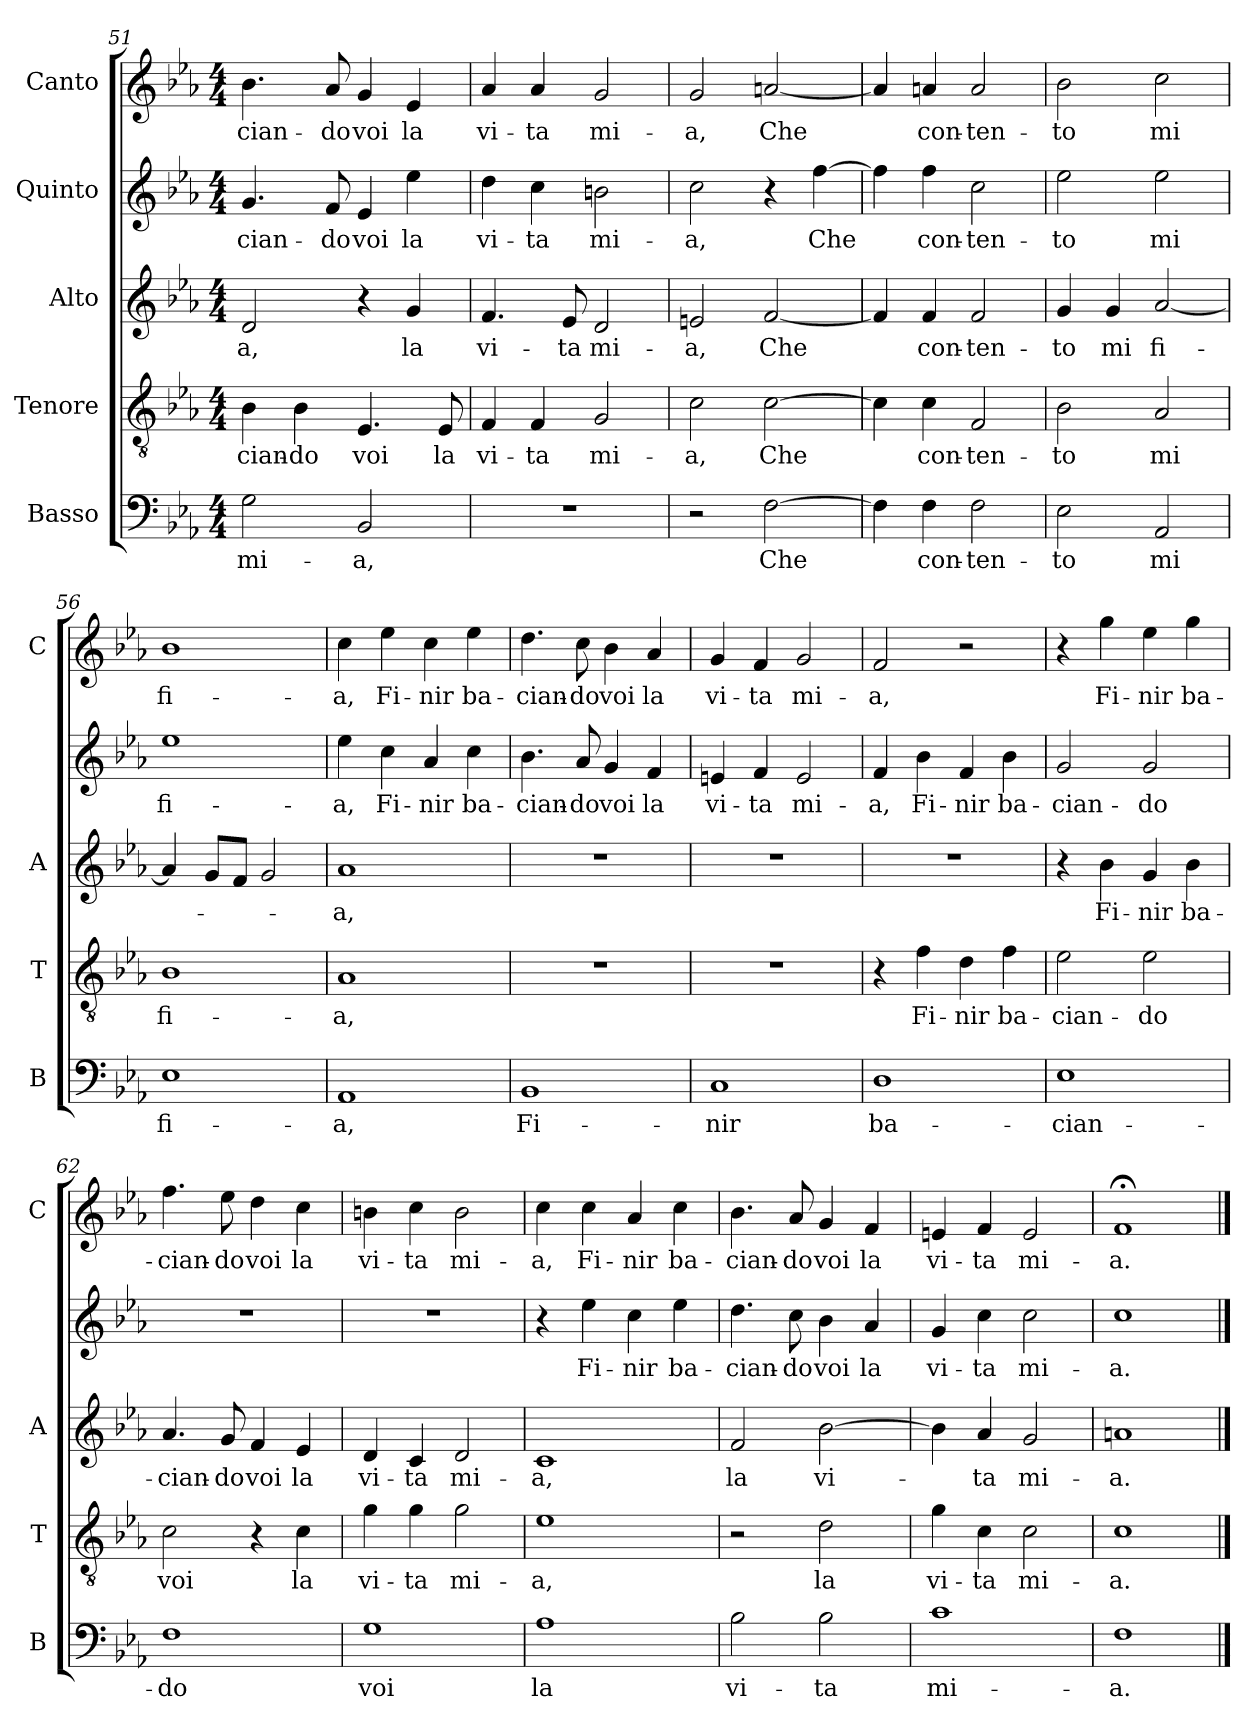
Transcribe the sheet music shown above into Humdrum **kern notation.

**kern	**text	**kern	**text	**kern	**text	**kern	**text	**kern	**text
*part5	*part5	*part4	*part4	*part3	*part3	*part2	*part2	*part1	*part1
*staff5	*staff5	*staff4	*staff4	*staff3	*staff3	*staff2	*staff2	*staff1	*staff1
*I"Basso	*	*I"Tenore	*	*I"Alto	*	*I"Quinto	*	*I"Canto	*
*I'B	*	*I'T	*	*I'A	*	*	*	*I'C	*
*clefF4	*	*clefGv2	*	*clefG2	*	*clefG2	*	*clefG2	*
*k[b-e-a-]	*	*k[b-e-a-]	*	*k[b-e-a-]	*	*k[b-e-a-]	*	*k[b-e-a-]	*
*E-:	*	*E-:	*	*E-:	*	*E-:	*	*E-:	*
*M4/4	*	*M4/4	*	*M4/4	*	*M4/4	*	*M4/4	*
=51	=51	=51	=51	=51	=51	=51	=51	=51	=51
!	!LO:LY:b	!	!LO:LY:b	!	!LO:LY:b	!	!LO:LY:b	!	!LO:LY:b
2G\	mi-	4B-\	-cian-	2d/	-a,	4.g/	-cian-	4.b-\	-cian-
!	!	!	!LO:LY:b	!	!	!	!	!	!
.	.	4B-\	-do	.	.	.	.	.	.
!	!	!	!	!	!	!	!LO:LY:b	!	!LO:LY:b
.	.	.	.	.	.	8f/	-do	8a-/	-do
!	!LO:LY:b	!	!LO:LY:b	!	!	!	!LO:LY:b	!	!LO:LY:b
2BB-/	-a,	4.E-/	voi	4r	.	4e-/	voi	4g/	voi
!	!	!	!	!	!LO:LY:b	!	!LO:LY:b	!	!LO:LY:b
.	.	.	.	4g/	la	4ee-\	la	4e-/	la
!	!	!	!LO:LY:b	!	!	!	!	!	!
.	.	8E-/	la	.	.	.	.	.	.
=52	=52	=52	=52	=52	=52	=52	=52	=52	=52
!	!	!	!LO:LY:b	!	!LO:LY:b	!	!LO:LY:b	!	!LO:LY:b
1r	.	4F/	vi-	4.f/	vi-	4dd\	vi-	4a-/	vi-
!	!	!	!LO:LY:b	!	!	!	!LO:LY:b	!	!LO:LY:b
.	.	4F/	-ta	.	.	4cc\	-ta	4a-/	-ta
!	!	!	!	!	!LO:LY:b	!	!	!	!
.	.	.	.	8e-/	-ta	.	.	.	.
!	!	!	!LO:LY:b	!	!LO:LY:b	!	!LO:LY:b	!	!LO:LY:b
.	.	2G/	mi-	2d/	mi-	2bn\	mi-	2g/	mi-
!!LO:LB:g=z
=53	=53	=53	=53	=53	=53	=53	=53	=53	=53
!	!	!	!LO:LY:b	!	!LO:LY:b	!	!LO:LY:b	!	!LO:LY:b
2r	.	2c\	-a,	2en/	-a,	2cc\	-a,	2g/	-a,
!	!LO:LY:b	!	!LO:LY:b	!	!LO:LY:b	!	!	!	!LO:LY:b
[2F\	Che	[2c\	Che	[2f/	Che	4r	.	[2an/	Che
!	!	!	!	!	!	!	!LO:LY:b	!	!
.	.	.	.	.	.	[4ff\	Che	.	.
=54	=54	=54	=54	=54	=54	=54	=54	=54	=54
4F\]	.	4c\]	.	4f/]	.	4ff\]	.	4a/]	.
!	!LO:LY:b	!	!LO:LY:b	!	!LO:LY:b	!	!LO:LY:b	!	!LO:LY:b
4F\	con-	4c\	con-	4f/	con-	4ff\	con-	4an/	con-
!	!LO:LY:b	!	!LO:LY:b	!	!LO:LY:b	!	!LO:LY:b	!	!LO:LY:b
2F\	-ten-	2F/	-ten-	2f/	-ten-	2cc\	-ten-	2a/	-ten-
=55	=55	=55	=55	=55	=55	=55	=55	=55	=55
!	!LO:LY:b	!	!LO:LY:b	!	!LO:LY:b	!	!LO:LY:b	!	!LO:LY:b
2E-\	-to	2B-\	-to	4g/	-to	2ee-\	-to	2b-\	-to
!	!	!	!	!	!LO:LY:b	!	!	!	!
.	.	.	.	4g/	mi	.	.	.	.
!	!LO:LY:b	!	!LO:LY:b	!	!LO:LY:b	!	!LO:LY:b	!	!LO:LY:b
2AA-/	mi	2A-/	mi	[2a-/	fi-	2ee-\	mi	2cc\	mi
=56	=56	=56	=56	=56	=56	=56	=56	=56	=56
!	!LO:LY:b	!	!LO:LY:b	!	!	!	!LO:LY:b	!	!LO:LY:b
1E-	fi-	1B-	fi-	4a-/]	.	1ee-	fi-	1b-	fi-
.	.	.	.	8g/L	.	.	.	.	.
.	.	.	.	8f/J	.	.	.	.	.
.	.	.	.	2g/	.	.	.	.	.
=57	=57	=57	=57	=57	=57	=57	=57	=57	=57
!	!LO:LY:b	!	!LO:LY:b	!	!LO:LY:b	!	!LO:LY:b	!	!LO:LY:b
1AA-	-a,	1A-	-a,	1a-	-a,	4ee-\	-a,	4cc\	-a,
!	!	!	!	!	!	!	!LO:LY:b	!	!LO:LY:b
.	.	.	.	.	.	4cc\	Fi-	4ee-\	Fi-
!	!	!	!	!	!	!	!LO:LY:b	!	!LO:LY:b
.	.	.	.	.	.	4a-/	-nir	4cc\	-nir
!	!	!	!	!	!	!	!LO:LY:b	!	!LO:LY:b
.	.	.	.	.	.	4cc\	ba-	4ee-\	ba-
=58	=58	=58	=58	=58	=58	=58	=58	=58	=58
!	!LO:LY:b	!	!	!	!	!	!LO:LY:b	!	!LO:LY:b
1BB-	Fi-	1r	.	1r	.	4.b-\	-cian-	4.dd\	-cian-
!	!	!	!	!	!	!	!LO:LY:b	!	!LO:LY:b
.	.	.	.	.	.	8a-/	-do	8cc\	-do
!	!	!	!	!	!	!	!LO:LY:b	!	!LO:LY:b
.	.	.	.	.	.	4g/	voi	4b-\	voi
!	!	!	!	!	!	!	!LO:LY:b	!	!LO:LY:b
.	.	.	.	.	.	4f/	la	4a-/	la
=59	=59	=59	=59	=59	=59	=59	=59	=59	=59
!	!LO:LY:b	!	!	!	!	!	!LO:LY:b	!	!LO:LY:b
1C	-nir	1r	.	1r	.	4en/	vi-	4g/	vi-
!	!	!	!	!	!	!	!LO:LY:b	!	!LO:LY:b
.	.	.	.	.	.	4f/	-ta	4f/	-ta
!	!	!	!	!	!	!	!LO:LY:b	!	!LO:LY:b
.	.	.	.	.	.	2e/	mi-	2g/	mi-
=60	=60	=60	=60	=60	=60	=60	=60	=60	=60
!	!LO:LY:b	!	!	!	!	!	!LO:LY:b	!	!LO:LY:b
1D	ba-	4r	.	1r	.	4f/	-a,	2f/	-a,
!	!	!	!LO:LY:b	!	!	!	!LO:LY:b	!	!
.	.	4f\	Fi-	.	.	4b-\	Fi-	.	.
!	!	!	!LO:LY:b	!	!	!	!LO:LY:b	!	!
.	.	4d\	-nir	.	.	4f/	-nir	2r	.
!	!	!	!LO:LY:b	!	!	!	!LO:LY:b	!	!
.	.	4f\	ba-	.	.	4b-\	ba-	.	.
!!LO:LB:g=z
=61	=61	=61	=61	=61	=61	=61	=61	=61	=61
!	!LO:LY:b	!	!LO:LY:b	!	!	!	!LO:LY:b	!	!
1E-	-cian-	2e-\	-cian-	4r	.	2g/	-cian-	4r	.
!	!	!	!	!	!LO:LY:b	!	!	!	!LO:LY:b
.	.	.	.	4b-\	Fi-	.	.	4gg\	Fi-
!	!	!	!LO:LY:b	!	!LO:LY:b	!	!LO:LY:b	!	!LO:LY:b
.	.	2e-\	-do	4g/	-nir	2g/	-do	4ee-\	-nir
!	!	!	!	!	!LO:LY:b	!	!	!	!LO:LY:b
.	.	.	.	4b-\	ba-	.	.	4gg\	ba-
=62	=62	=62	=62	=62	=62	=62	=62	=62	=62
!	!LO:LY:b	!	!LO:LY:b	!	!LO:LY:b	!	!	!	!LO:LY:b
1F	-do	2c\	voi	4.a-/	-cian-	1r	.	4.ff\	-cian-
!	!	!	!	!	!LO:LY:b	!	!	!	!LO:LY:b
.	.	.	.	8g/	-do	.	.	8ee-\	-do
!	!	!	!	!	!LO:LY:b	!	!	!	!LO:LY:b
.	.	4r	.	4f/	voi	.	.	4dd\	voi
!	!	!	!LO:LY:b	!	!LO:LY:b	!	!	!	!LO:LY:b
.	.	4c\	la	4e-/	la	.	.	4cc\	la
=63	=63	=63	=63	=63	=63	=63	=63	=63	=63
!	!LO:LY:b	!	!LO:LY:b	!	!LO:LY:b	!	!	!	!LO:LY:b
1G	voi	4g\	vi-	4d/	vi-	1r	.	4bn\	vi-
!	!	!	!LO:LY:b	!	!LO:LY:b	!	!	!	!LO:LY:b
.	.	4g\	-ta	4c/	-ta	.	.	4cc\	-ta
!	!	!	!LO:LY:b	!	!LO:LY:b	!	!	!	!LO:LY:b
.	.	2g\	mi-	2d/	mi-	.	.	2b\	mi-
=64	=64	=64	=64	=64	=64	=64	=64	=64	=64
!	!LO:LY:b	!	!LO:LY:b	!	!LO:LY:b	!	!	!	!LO:LY:b
1A-	la	1e-	-a,	1c	-a,	4r	.	4cc\	-a,
!	!	!	!	!	!	!	!LO:LY:b	!	!LO:LY:b
.	.	.	.	.	.	4ee-\	Fi-	4cc\	Fi-
!	!	!	!	!	!	!	!LO:LY:b	!	!LO:LY:b
.	.	.	.	.	.	4cc\	-nir	4a-/	-nir
!	!	!	!	!	!	!	!LO:LY:b	!	!LO:LY:b
.	.	.	.	.	.	4ee-\	ba-	4cc\	ba-
=65	=65	=65	=65	=65	=65	=65	=65	=65	=65
!	!LO:LY:b	!	!	!	!LO:LY:b	!	!LO:LY:b	!	!LO:LY:b
2B-\	vi-	2r	.	2f/	la	4.dd\	-cian-	4.b-\	-cian-
!	!	!	!	!	!	!	!LO:LY:b	!	!LO:LY:b
.	.	.	.	.	.	8cc\	-do	8a-/	-do
!	!LO:LY:b	!	!LO:LY:b	!	!LO:LY:b	!	!LO:LY:b	!	!LO:LY:b
2B-\	-ta	2d\	la	[2b-\	vi-	4b-\	voi	4g/	voi
!	!	!	!	!	!	!	!LO:LY:b	!	!LO:LY:b
.	.	.	.	.	.	4a-/	la	4f/	la
=66	=66	=66	=66	=66	=66	=66	=66	=66	=66
!	!LO:LY:b	!	!LO:LY:b	!	!	!	!LO:LY:b	!	!LO:LY:b
1c	mi-	4g\	vi-	4b-\]	.	4g/	vi-	4en/	vi-
!	!	!	!LO:LY:b	!	!LO:LY:b	!	!LO:LY:b	!	!LO:LY:b
.	.	4c\	-ta	4a-/	-ta	4cc\	-ta	4f/	-ta
!	!	!	!LO:LY:b	!	!LO:LY:b	!	!LO:LY:b	!	!LO:LY:b
.	.	2c\	mi-	2g/	mi-	2cc\	mi-	2e/	mi-
=67	=67	=67	=67	=67	=67	=67	=67	=67	=67
!	!LO:LY:b	!	!LO:LY:b	!	!LO:LY:b	!	!LO:LY:b	!	!LO:LY:b
1F	-a.	1c	-a.	1an	-a.	1cc	-a.	1f;<	-a.
==	==	==	==	==	==	==	==	==	==
*-	*-	*-	*-	*-	*-	*-	*-	*-	*-
